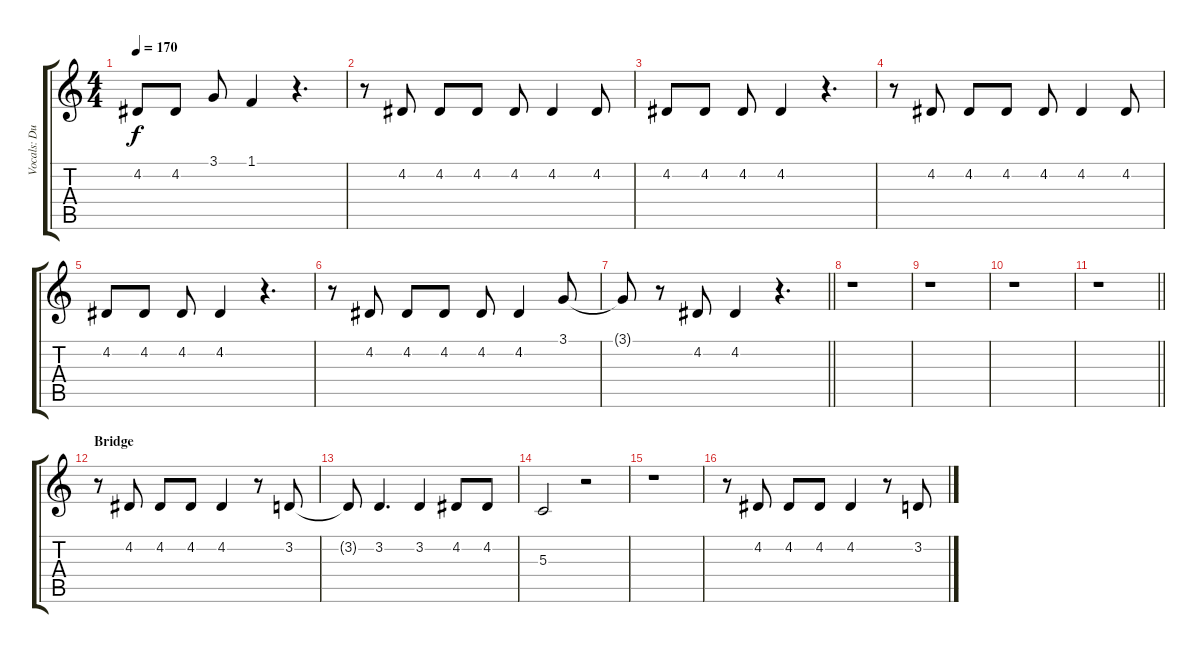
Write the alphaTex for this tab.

\track ("Vocals: Duff" "Vocals: Du") {solo instrument lead2sawtooth}
\staff {score tabs}
\tuning (E4 B3 G3 D3 A2 E2) {hide}
\ts (4 4)
\tempo 170
\clef g2
\ks c
4.2.8{dy f} 4.2.8 3.1.8 1.1.4 r.4{d} |
r.8 4.2.8 4.2.8 4.2.8 4.2.8 4.2.4 4.2.8 |
4.2.8 4.2.8 4.2.8 4.2.4 r.4{d} |
r.8 4.2.8 4.2.8 4.2.8 4.2.8 4.2.4 4.2.8 |
4.2.8 4.2.8 4.2.8 4.2.4 r.4{d} |
r.8 4.2.8 4.2.8 4.2.8 4.2.8 4.2.4 3.1.8 |
\barLineRight lightlight
3.1{t}.8 r.8 4.2.8 4.2.4 r.4{d} |
r.1 |
r.1 |
r.1 |
\barLineRight lightlight
r.1 |
\section ("" "Bridge")
r.8 4.2.8 4.2.8 4.2.8 4.2.4 r.8 3.2.8 |
3.2{t}.8 3.2.4{d} 3.2.4 4.2.8 4.2.8 |
5.3.2 r.2 |
r.1 |
r.8 4.2.8 4.2.8 4.2.8 4.2.4 r.8 3.2.8
